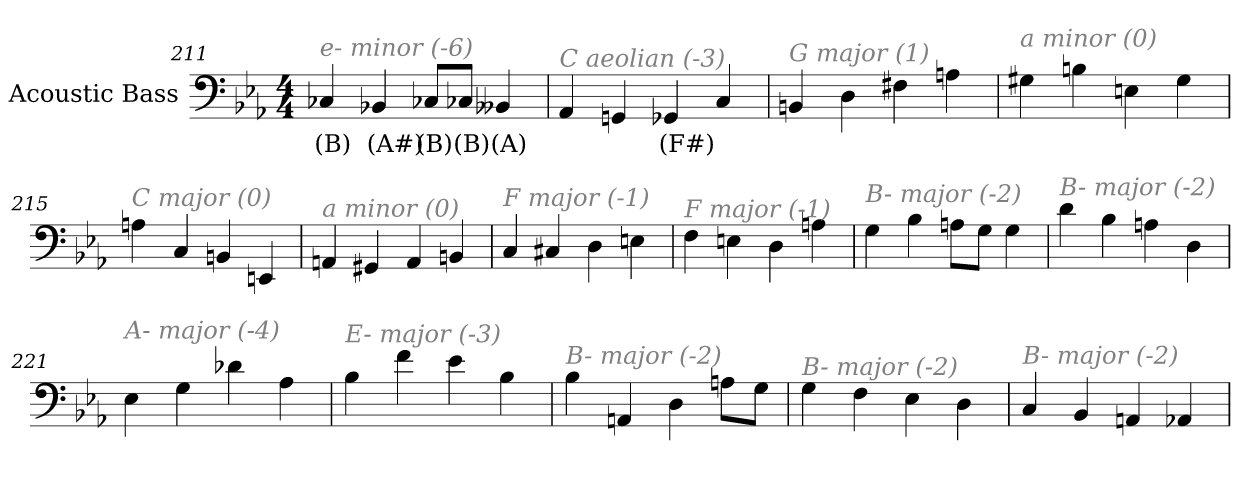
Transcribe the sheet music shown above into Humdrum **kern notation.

**kern	**text
*part1	*part1
*staff1	*staff1
*I"Acoustic Bass	*
*clefF4	*
*ITrd7c12	*
*k[b-e-a-]	*
*E-:	*
*M4/4	*
=211	=211
!LO:TX:i:color=#808080:t=e- minor (-6)	!
4CC-Xi	(B)
4BBB-Xi	(A#)
8CC-XiL	(B)
8CC-XiJ	(B)
4BBB--Xj	(A)
=212	=212
!LO:TX:i:color=#808080:t=C aeolian (-3)	!
4AAA-	.
4GGGn	.
4GGG-Xi	(F#)
4CC	.
=213	=213
!LO:TX:i:color=#808080:t=G major (1)	!
4BBBn	.
4DD	.
4FF#X	.
4AAn	.
=214	=214
!LO:TX:i:color=#808080:t=a minor (0)	!
4GG#X	.
4BBn	.
4EEn	.
4GG#	.
=215	=215
!LO:TX:i:color=#808080:t=C major (0)	!
4AAn	.
4CC	.
4BBBn	.
4EEEn	.
=216	=216
!LO:TX:i:color=#808080:t=a minor (0)	!
4AAAn	.
4GGG#X	.
4AAA	.
4BBBn	.
=217	=217
!LO:TX:i:color=#808080:t=F major (-1)	!
4CC	.
4CC#X	.
4DD	.
4EEn	.
=218	=218
!LO:TX:i:color=#808080:t=F major (-1)	!
4FF	.
4EEn	.
4DD	.
4AAn	.
=219	=219
!LO:TX:i:color=#808080:t=B- major (-2)	!
4GG	.
4BB-	.
8AAnL	.
8GGJ	.
4GG	.
=220	=220
!LO:TX:i:color=#808080:t=B- major (-2)	!
4D	.
4BB-	.
4AAn	.
4DD	.
=221	=221
!LO:TX:i:color=#808080:t=A- major (-4)	!
4EE-	.
4GG	.
4D-X	.
4AA-	.
=222	=222
!LO:TX:i:color=#808080:t=E- major (-3)	!
4BB-	.
4F	.
4E-	.
4BB-	.
=223	=223
!LO:TX:i:color=#808080:t=B- major (-2)	!
4BB-	.
4AAAn	.
4DD	.
8AAnL	.
8GGJ	.
=224	=224
!LO:TX:i:color=#808080:t=B- major (-2)	!
4GG	.
4FF	.
4EE-	.
4DD	.
=225	=225
!LO:TX:i:color=#808080:t=B- major (-2)	!
4CC	.
4BBB-	.
4AAAn	.
4AAA-X	.
=	=
*-	*-
